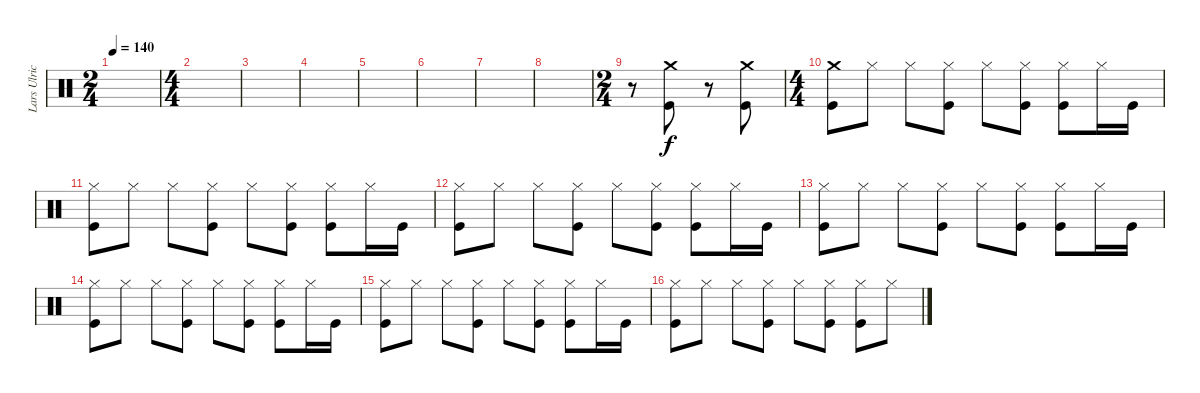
\track ("Lars Ulrich" "Lars Ulric") {instrument percussion}
\staff {score}
\articulation defaults
\ts (2 4)
\tempo 140
\clef neutral
\ks c
|
\ts (4 4)
|
|
|
|
|
|
|
\ts (2 4)
r.8 ("Kick (hit)" "Crash medium (hit)").8 r.8 ("Kick (hit)" "Crash medium (hit)").8 |
\ts (4 4)
("Crash medium (hit)" "Kick (hit)").8 "Hi-Hat (closed)".8 "Hi-Hat (closed)".8 ("Kick (hit)" "Hi-Hat (closed)").8 "Hi-Hat (closed)".8 ("Kick (hit)" "Hi-Hat (closed)").8 ("Kick (hit)" "Hi-Hat (closed)").8 "Hi-Hat (closed)".16 "Kick (hit)".16 |
("Kick (hit)" "Hi-Hat (closed)").8 "Hi-Hat (closed)".8 "Hi-Hat (closed)".8 ("Kick (hit)" "Hi-Hat (closed)").8 "Hi-Hat (closed)".8 ("Kick (hit)" "Hi-Hat (closed)").8 ("Kick (hit)" "Hi-Hat (closed)").8 "Hi-Hat (closed)".16 "Kick (hit)".16 |
("Kick (hit)" "Hi-Hat (closed)").8 "Hi-Hat (closed)".8 "Hi-Hat (closed)".8 ("Kick (hit)" "Hi-Hat (closed)").8 "Hi-Hat (closed)".8 ("Kick (hit)" "Hi-Hat (closed)").8 ("Kick (hit)" "Hi-Hat (closed)").8 "Hi-Hat (closed)".16 "Kick (hit)".16 |
("Kick (hit)" "Hi-Hat (closed)").8 "Hi-Hat (closed)".8 "Hi-Hat (closed)".8 ("Kick (hit)" "Hi-Hat (closed)").8 "Hi-Hat (closed)".8 ("Kick (hit)" "Hi-Hat (closed)").8 ("Kick (hit)" "Hi-Hat (closed)").8 "Hi-Hat (closed)".16 "Kick (hit)".16 |
("Kick (hit)" "Hi-Hat (closed)").8 "Hi-Hat (closed)".8 "Hi-Hat (closed)".8 ("Kick (hit)" "Hi-Hat (closed)").8 "Hi-Hat (closed)".8 ("Kick (hit)" "Hi-Hat (closed)").8 ("Kick (hit)" "Hi-Hat (closed)").8 "Hi-Hat (closed)".16 "Kick (hit)".16 |
("Kick (hit)" "Hi-Hat (closed)").8 "Hi-Hat (closed)".8 "Hi-Hat (closed)".8 ("Kick (hit)" "Hi-Hat (closed)").8 "Hi-Hat (closed)".8 ("Kick (hit)" "Hi-Hat (closed)").8 ("Kick (hit)" "Hi-Hat (closed)").8 "Hi-Hat (closed)".16 "Kick (hit)".16 |
("Kick (hit)" "Hi-Hat (closed)").8 "Hi-Hat (closed)".8 "Hi-Hat (closed)".8 ("Kick (hit)" "Hi-Hat (closed)").8 "Hi-Hat (closed)".8 ("Kick (hit)" "Hi-Hat (closed)").8 ("Kick (hit)" "Hi-Hat (closed)").8 "Hi-Hat (closed)".8
